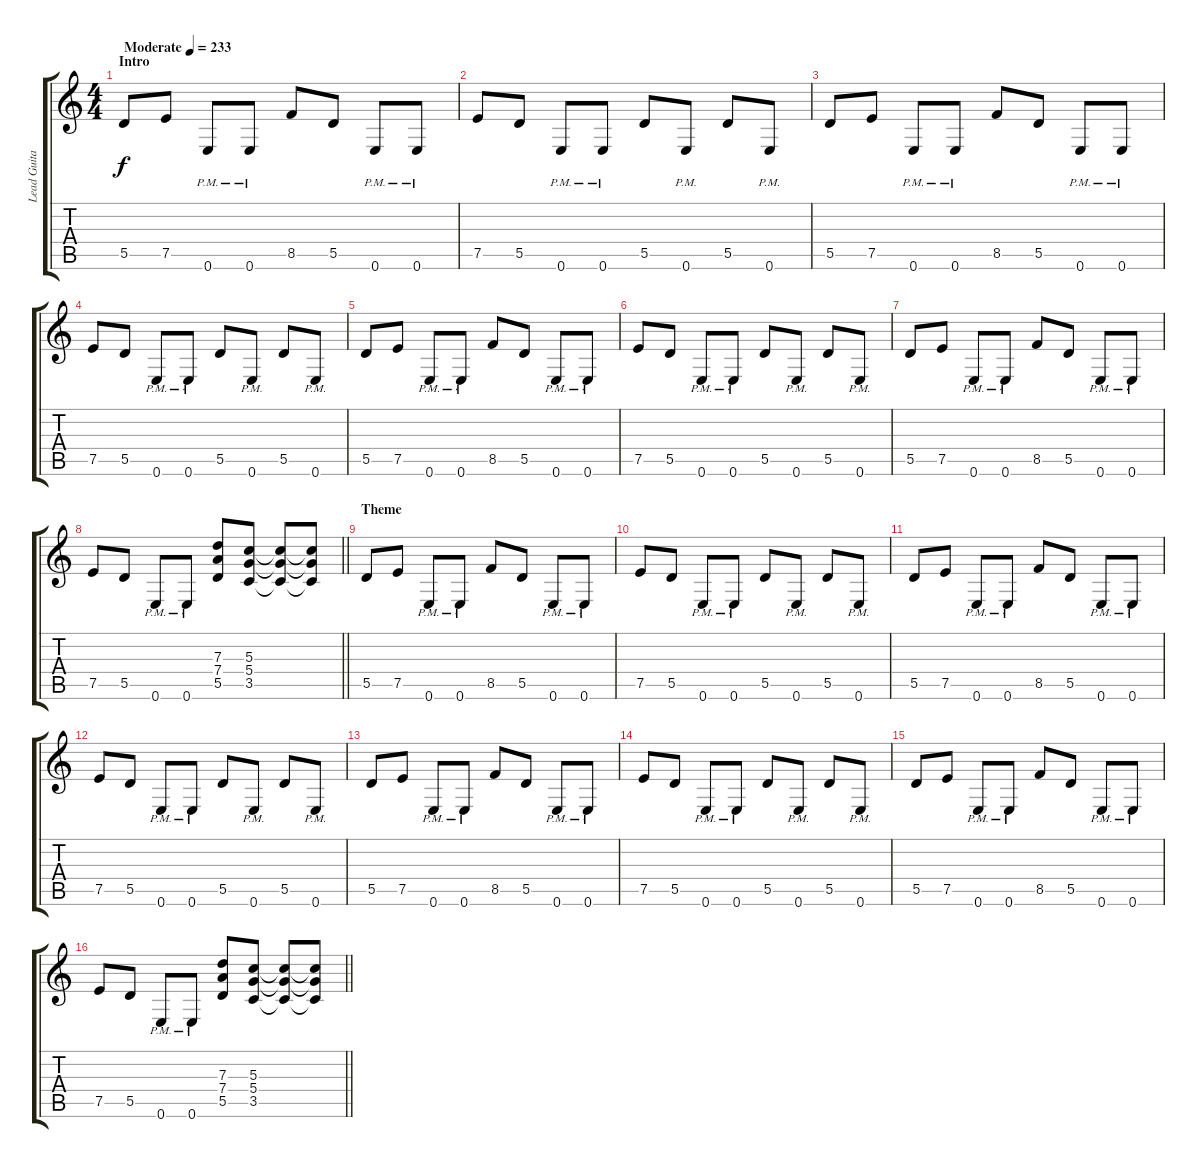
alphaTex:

\track ("Lead Guitar" "Lead Guita") {instrument overdrivenguitar}
\staff {score tabs}
\tuning (E4 B3 G3 D3 A2 E2) {hide}
\ts (4 4)
\section ("" "Intro")
\tempo (233 "Moderate")
\clef g2
\ks c
5.5.8{dy f instrument overdrivenguitar} 7.5.8 0.6{pm}.8 0.6{pm}.8 8.5.8 5.5.8 0.6{pm}.8 0.6{pm}.8 |
7.5.8 5.5.8 0.6{pm}.8 0.6{pm}.8 5.5.8 0.6{pm}.8 5.5.8 0.6{pm}.8 |
5.5.8 7.5.8 0.6{pm}.8 0.6{pm}.8 8.5.8 5.5.8 0.6{pm}.8 0.6{pm}.8 |
7.5.8 5.5.8 0.6{pm}.8 0.6{pm}.8 5.5.8 0.6{pm}.8 5.5.8 0.6{pm}.8 |
5.5.8 7.5.8 0.6{pm}.8 0.6{pm}.8 8.5.8 5.5.8 0.6{pm}.8 0.6{pm}.8 |
7.5.8 5.5.8 0.6{pm}.8 0.6{pm}.8 5.5.8 0.6{pm}.8 5.5.8 0.6{pm}.8 |
5.5.8 7.5.8 0.6{pm}.8 0.6{pm}.8 8.5.8 5.5.8 0.6{pm}.8 0.6{pm}.8 |
\barLineRight lightlight
7.5.8 5.5.8 0.6{pm}.8 0.6{pm}.8 (7.3 7.4 5.5).8 (5.3 5.4 3.5).8 (5.3{t} 5.4{t} 3.5{t}).8 (5.3{t} 5.4{t} 3.5{t}).8 |
\section ("" "Theme")
5.5.8 7.5.8 0.6{pm}.8 0.6{pm}.8 8.5.8 5.5.8 0.6{pm}.8 0.6{pm}.8 |
7.5.8 5.5.8 0.6{pm}.8 0.6{pm}.8 5.5.8 0.6{pm}.8 5.5.8 0.6{pm}.8 |
5.5.8 7.5.8 0.6{pm}.8 0.6{pm}.8 8.5.8 5.5.8 0.6{pm}.8 0.6{pm}.8 |
7.5.8 5.5.8 0.6{pm}.8 0.6{pm}.8 5.5.8 0.6{pm}.8 5.5.8 0.6{pm}.8 |
5.5.8 7.5.8 0.6{pm}.8 0.6{pm}.8 8.5.8 5.5.8 0.6{pm}.8 0.6{pm}.8 |
7.5.8 5.5.8 0.6{pm}.8 0.6{pm}.8 5.5.8 0.6{pm}.8 5.5.8 0.6{pm}.8 |
5.5.8 7.5.8 0.6{pm}.8 0.6{pm}.8 8.5.8 5.5.8 0.6{pm}.8 0.6{pm}.8 |
\barLineRight lightlight
7.5.8 5.5.8 0.6{pm}.8 0.6{pm}.8 (7.3 7.4 5.5).8 (5.3 5.4 3.5).8 (5.3{t} 5.4{t} 3.5{t}).8 (5.3{t} 5.4{t} 3.5{t}).8
